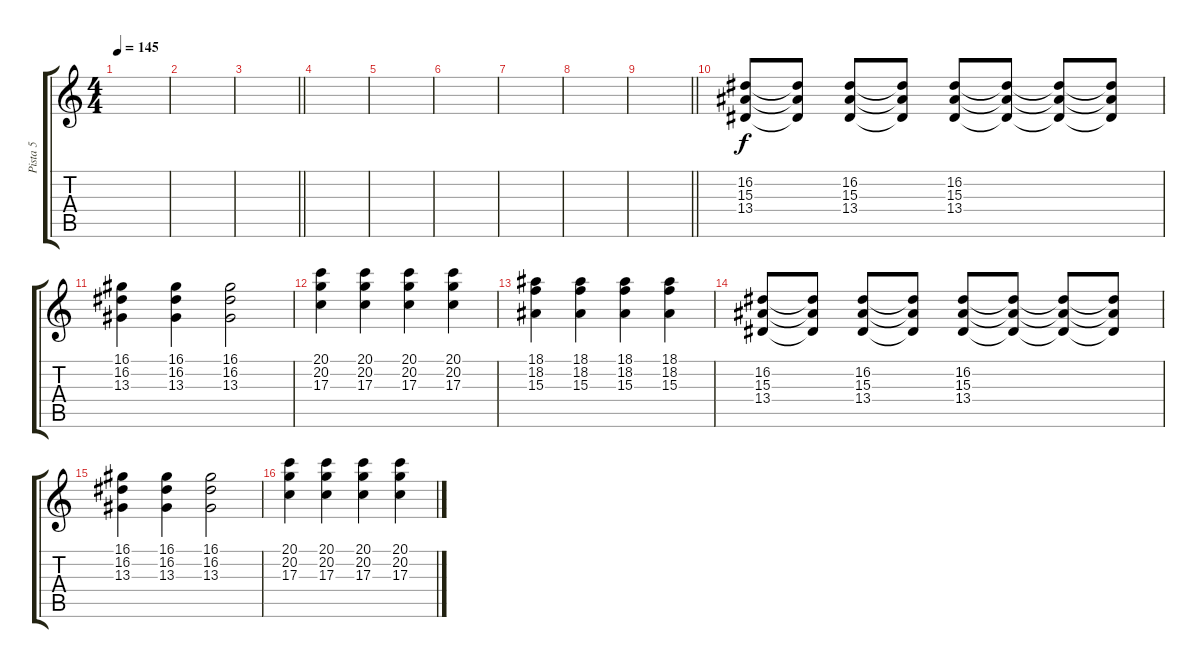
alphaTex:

\track ("Pista 5" "Pista 5") {instrument stringensemble1}
\staff {score tabs}
\tuning (E4 B3 G3 D3 A2 E2) {hide}
\ts (4 4)
\tempo 145
\clef g2
\ks c
|
|
\barLineRight lightlight
|
|
|
|
|
|
\barLineRight lightlight
|
(16.2 15.3 13.4).8 (16.2{t} 15.3{t} 13.4{t}).8 (16.2 15.3 13.4).8 (16.2{t} 15.3{t} 13.4{t}).8 (16.2 15.3 13.4).8 (16.2{t} 15.3{t} 13.4{t}).8 (16.2{t} 15.3{t} 13.4{t}).8 (16.2{t} 15.3{t} 13.4{t}).8 |
(16.1 16.2 13.3).4 (16.1 16.2 13.3).4 (16.1 16.2 13.3).2 |
(20.1 20.2 17.3).4 (20.1 20.2 17.3).4 (20.1 20.2 17.3).4 (20.1 20.2 17.3).4 |
(18.1 18.2 15.3).4 (18.1 18.2 15.3).4 (18.1 18.2 15.3).4 (18.1 18.2 15.3).4 |
(16.2 15.3 13.4).8 (16.2{t} 15.3{t} 13.4{t}).8 (16.2 15.3 13.4).8 (16.2{t} 15.3{t} 13.4{t}).8 (16.2 15.3 13.4).8 (16.2{t} 15.3{t} 13.4{t}).8 (16.2{t} 15.3{t} 13.4{t}).8 (16.2{t} 15.3{t} 13.4{t}).8 |
(16.1 16.2 13.3).4 (16.1 16.2 13.3).4 (16.1 16.2 13.3).2 |
(20.1 20.2 17.3).4 (20.1 20.2 17.3).4 (20.1 20.2 17.3).4 (20.1 20.2 17.3).4
